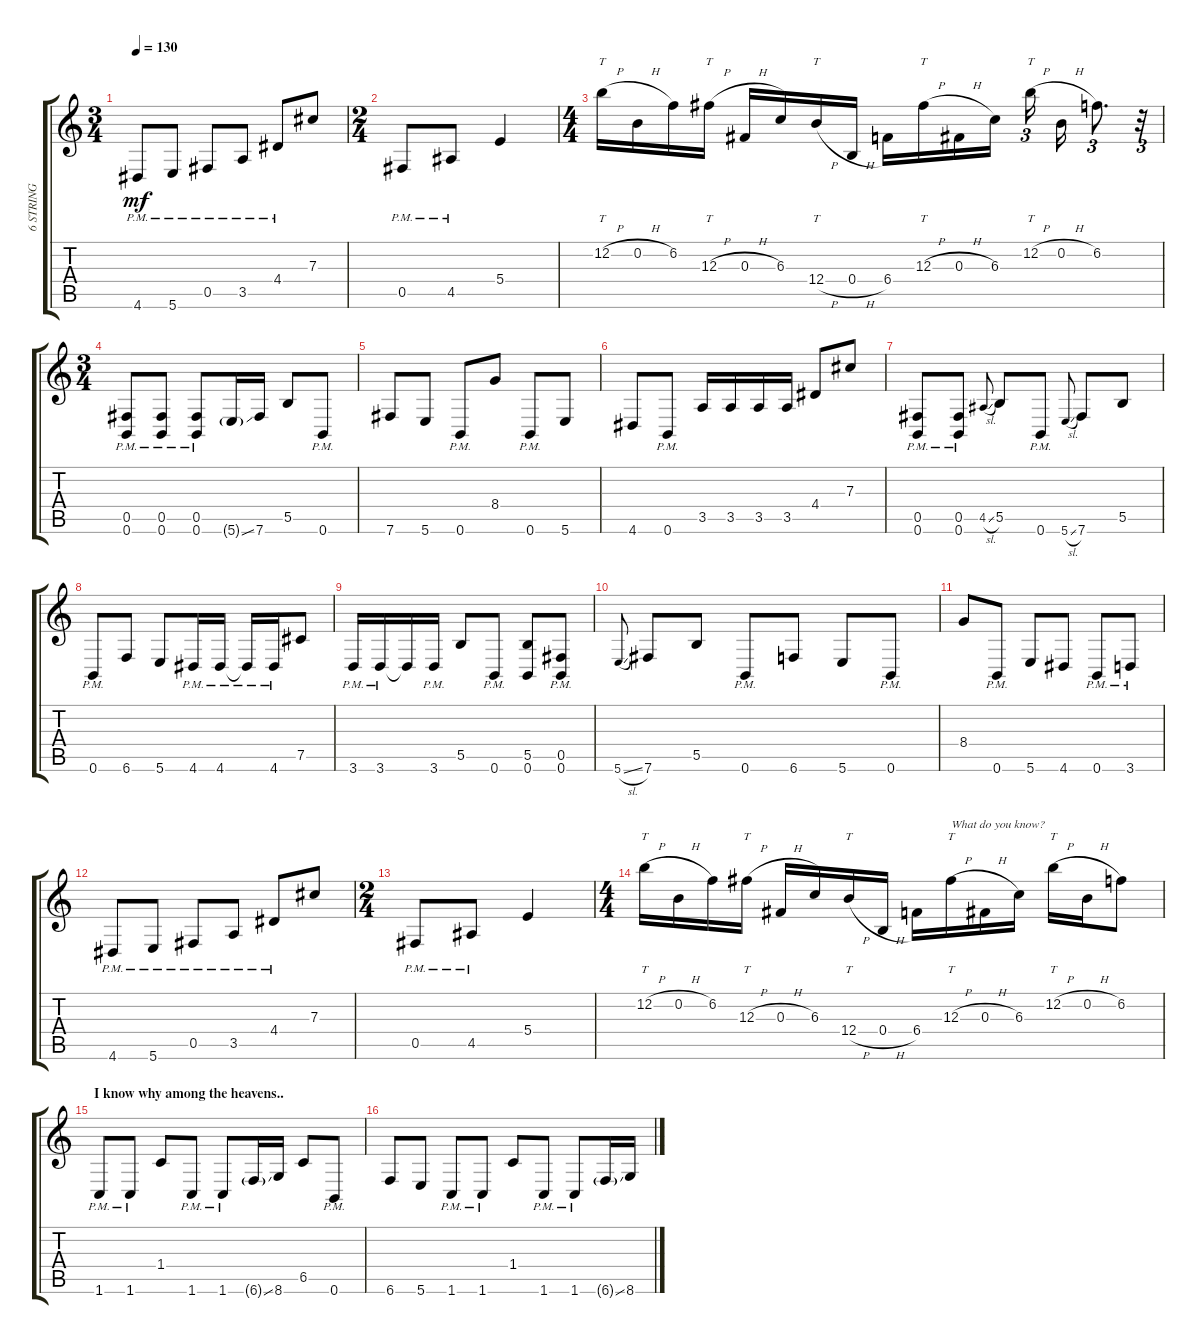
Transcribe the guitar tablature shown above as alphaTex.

\track ("6 STRING" "6 STRING") {instrument distortionguitar}
\staff {score tabs}
\tuning (Eb4 B3 Gb3 B2 Gb2 B1) {hide}
\ts (3 4)
\tempo 130
\clef g2
\ks c
4.6{pm}.8{dy mf} 5.6{pm}.8 0.5{pm}.8 3.5{pm}.8 4.4{pm}.8 7.3.8 |
\ts (2 4)
0.5{pm}.8 4.5{pm}.8 5.4.4 |
\ts (4 4)
12.2{h}.16{tt} 0.2{h}.16 6.2.16 12.3{h}.16{tt} 0.3{h}.16 6.3.16 12.4{h}.16{tt} 0.4{h}.16 6.4.16 12.3{h}.16{tt} 0.3{h}.16 6.3.16 12.2{h}.16{tt tu (3 2) beam splitsecondary} 0.2{h}.16 6.2.8{d tu (3 2)} r.32{tu (3 2)} |
\ts (3 4)
(0.5{pm} 0.6{pm}).8 (0.5{pm} 0.6{pm}).8 (0.5{pm} 0.6{pm}).8 5.6{ss g}.16 7.6.16 5.5.8 0.6{pm}.8 |
7.6.8 5.6.8 0.6{pm}.8 8.4.8 0.6{pm}.8 5.6.8 |
4.6.8 0.6{pm}.8 3.5.16 3.5.16 3.5.16 3.5.16 4.4.8 7.3.8 |
(0.5{pm} 0.6{pm}).8 (0.5{pm} 0.6{pm}).8 4.5{sl}.8{gr onbeat} 5.5.8 0.6{pm}.8 5.6{sl}.8{gr onbeat} 7.6.8 5.5.8 |
0.6{pm}.8 6.6.8 5.6.8 4.6{pm}.16 4.6{pm}.16 4.6{pm t}.16 4.6{pm}.16 7.5.8 |
3.6{pm}.16 3.6{pm}.16 3.6{t}.16 3.6{pm}.16 5.5.8 0.6{pm}.8 (5.5 0.6).8 (0.5{pm} 0.6{pm}).8 |
5.6{sl}.8{gr onbeat} 7.6.8 5.5.8 0.6{pm}.8 6.6.8 5.6.8 0.6{pm}.8 |
8.4.8 0.6{pm}.8 5.6.8 4.6.8 0.6{pm}.8 3.6{pm}.8 |
4.6{pm}.8 5.6{pm}.8 0.5{pm}.8 3.5{pm}.8 4.4{pm}.8 7.3.8 |
\ts (2 4)
0.5{pm}.8 4.5{pm}.8 5.4.4 |
\ts (4 4)
12.2{h}.16{tt} 0.2{h}.16 6.2.16 12.3{h}.16{tt} 0.3{h}.16 6.3.16 12.4{h}.16{tt} 0.4{h}.16 6.4.16 12.3{h}.16{tt txt "What do you know?"} 0.3{h}.16 6.3.16 12.2{h}.16{tt} 0.2{h}.16 6.2.8 |
\section ("" "I know why among the heavens..")
1.6{pm}.8 1.6{pm}.8 1.4.8 1.6{pm}.8 1.6{pm}.8 6.6{ss g}.16 8.6.16 6.5.8 0.6{pm}.8 |
6.6.8 5.6.8 1.6{pm}.8 1.6{pm}.8 1.4.8 1.6{pm}.8 1.6{pm}.8 6.6{ss g}.16 8.6.16
